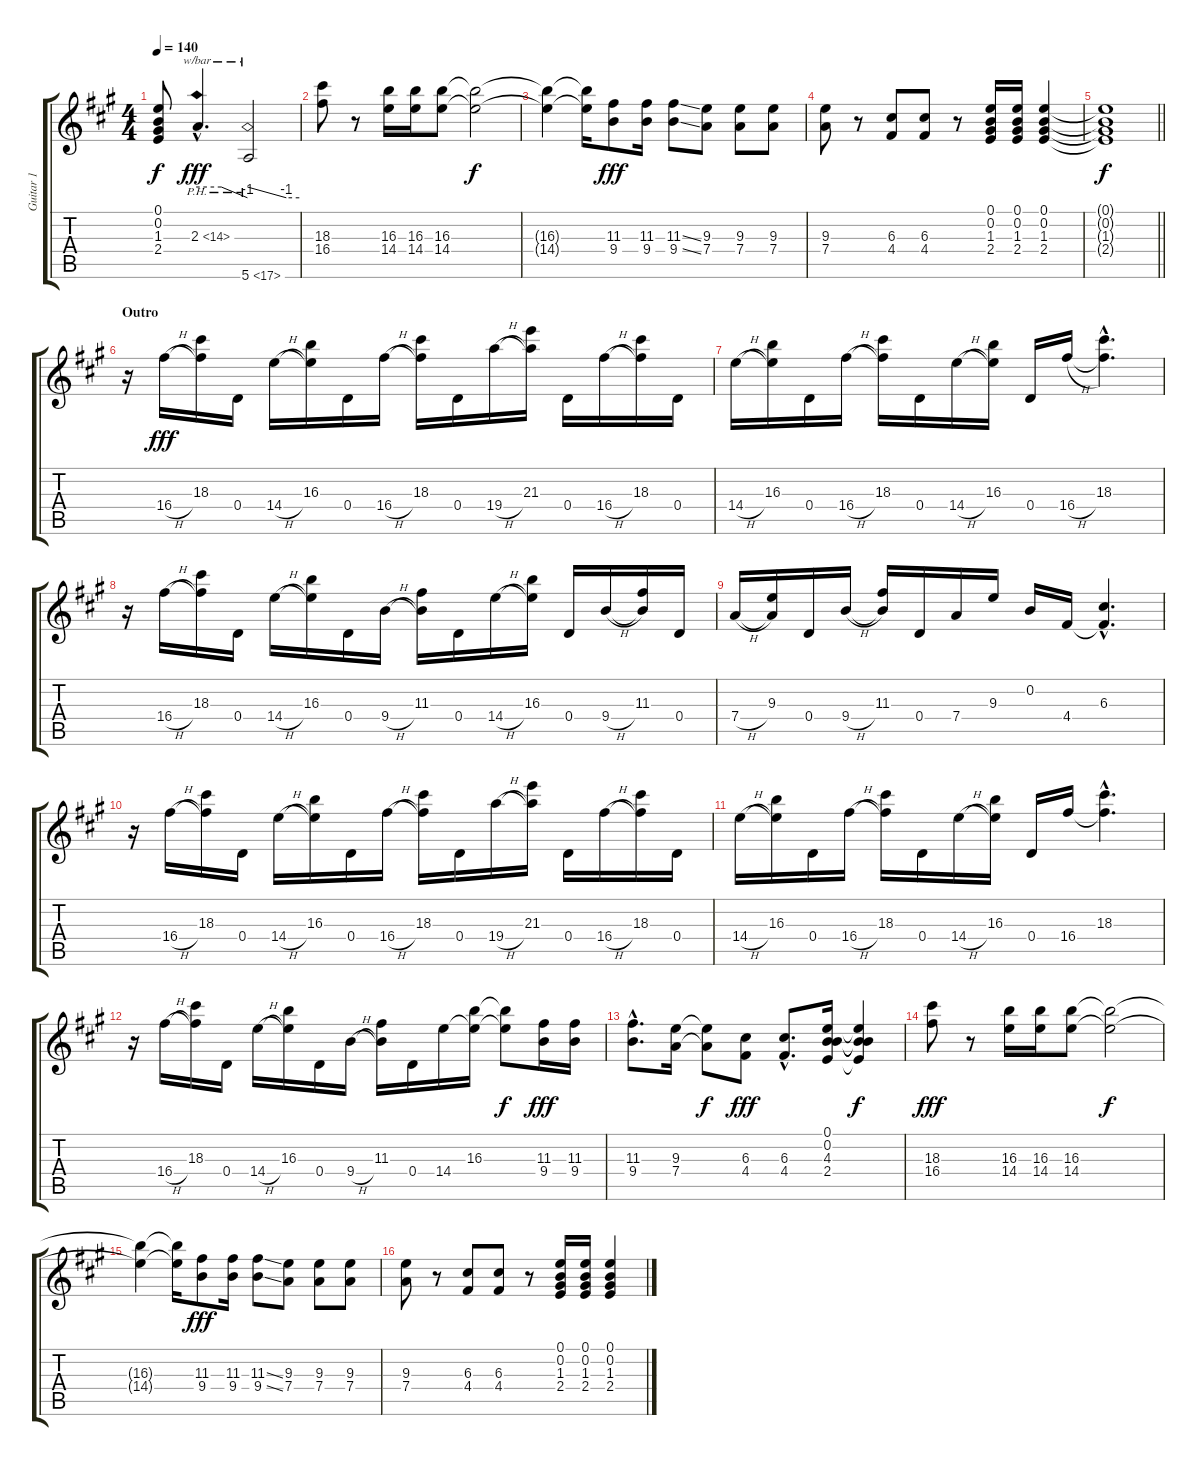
\track ("Guitar 1" "Guitar 1") {instrument distortionguitar}
\staff {score tabs}
\tuning (E4 B3 G3 D3 A2 E2) {hide}
\ts (4 4)
\tempo 140
\clef g2
\ks a
(0.1{t} 0.2{t} 1.3{t} 2.4{t}).8{dy f} 2.3{ph 12 hac}.4{d tbe (custom default 0 0 29 0 60 -4) dy fff} 5.6{ph 12}.2{tbe (custom default 0 0 45 -4 60 -4)} |
(18.3 16.4).8 r.8 (16.3 14.4).16 (16.3 14.4).16 (16.3 14.4).8 (16.3{t} 14.4{t}).2{dy f} |
(16.3{t} 14.4{t}).4 (16.3{t} 14.4{t}).16 (11.3 9.4).8{dy fff} (11.3 9.4).16 (11.3{ss} 9.4{ss}).8 (9.3 7.4).8 (9.3 7.4).8 (9.3 7.4).8 |
(9.3 7.4).8 r.8 (6.3 4.4).8 (6.3 4.4).8 r.8 (0.1 0.2 1.3 2.4).16 (0.1 0.2 1.3 2.4).16 (0.1 0.2 1.3 2.4).4 |
\barLineRight lightlight
(0.1{t} 0.2{t} 1.3{t} 2.4{t}).1{dy f} |
\section ("" "Outro")
r.16 16.4{h}.16{dy fff} (18.3 16.4{t}).16 0.4.16 14.4{h}.16 (16.3 14.4{t}).16 0.4.16 16.4{h}.16 (18.3 16.4{t}).16 0.4.16 19.4{h}.16 (21.3 19.4{t}).16 0.4.16 16.4{h}.16 (18.3 16.4{t}).16 0.4.16 |
14.4{h}.16 (16.3 14.4{t}).16 0.4.16 16.4{h}.16 (18.3 16.4{t}).16 0.4.16 14.4{h}.16 (16.3 14.4{t}).16 0.4.16 16.4{h}.16 (18.3{hac} 16.4{hac t}).4{d} |
r.16 16.4{h}.16 (18.3 16.4{t}).16 0.4.16 14.4{h}.16 (16.3 14.4{t}).16 0.4.16 9.4{h}.16 (11.3 9.4{t}).16 0.4.16 14.4{h}.16 (16.3 14.4{t}).16 0.4.16 9.4{h}.16 (11.3 9.4{t}).16 0.4.16 |
7.4{h}.16 (9.3 7.4{t}).16 0.4.16 9.4{h}.16 (11.3 9.4{t}).16 0.4.16 7.4.16 9.3.16 0.2.16 4.4.16 (6.3{hac} 4.4{hac t}).4{d} |
r.16 16.4{h}.16 (18.3 16.4{t}).16 0.4.16 14.4{h}.16 (16.3 14.4{t}).16 0.4.16 16.4{h}.16 (18.3 16.4{t}).16 0.4.16 19.4{h}.16 (21.3 19.4{t}).16 0.4.16 16.4{h}.16 (18.3 16.4{t}).16 0.4.16 |
14.4{h}.16 (16.3 14.4{t}).16 0.4.16 16.4{h}.16 (18.3 16.4{t}).16 0.4.16 14.4{h}.16 (16.3 14.4{t}).16 0.4.16 16.4.16 (18.3{hac} 16.4{hac t}).4{d} |
r.16 16.4{h}.16 (18.3 16.4{t}).16 0.4.16 14.4{h}.16 (16.3 14.4{t}).16 0.4.16 9.4{h}.16 (11.3 9.4{t}).16 0.4.16 14.4.16 (16.3 14.4{t}).16 (16.3{t} 14.4{t}).8{dy f} (11.3 9.4).16{dy fff} (11.3 9.4).16 |
(11.3{hac} 9.4{hac}).8{d} (9.3 7.4).16 (9.3{t} 7.4{t}).8{dy f} (6.3 4.4).8{dy fff} (6.3{hac} 4.4{hac}).8{d} (0.1 0.2 4.3 2.4).16 (0.1{t} 0.2{t} 4.3{t} 2.4{t}).4{dy f} |
(18.3 16.4).8{dy fff} r.8 (16.3 14.4).16 (16.3 14.4).16 (16.3 14.4).8 (16.3{t} 14.4{t}).2{dy f} |
(16.3{t} 14.4{t}).4 (16.3{t} 14.4{t}).16 (11.3 9.4).8{dy fff} (11.3 9.4).16 (11.3{ss} 9.4{ss}).8 (9.3 7.4).8 (9.3 7.4).8 (9.3 7.4).8 |
(9.3 7.4).8 r.8 (6.3 4.4).8 (6.3 4.4).8 r.8 (0.1 0.2 1.3 2.4).16 (0.1 0.2 1.3 2.4).16 (0.1 0.2 1.3 2.4).4
